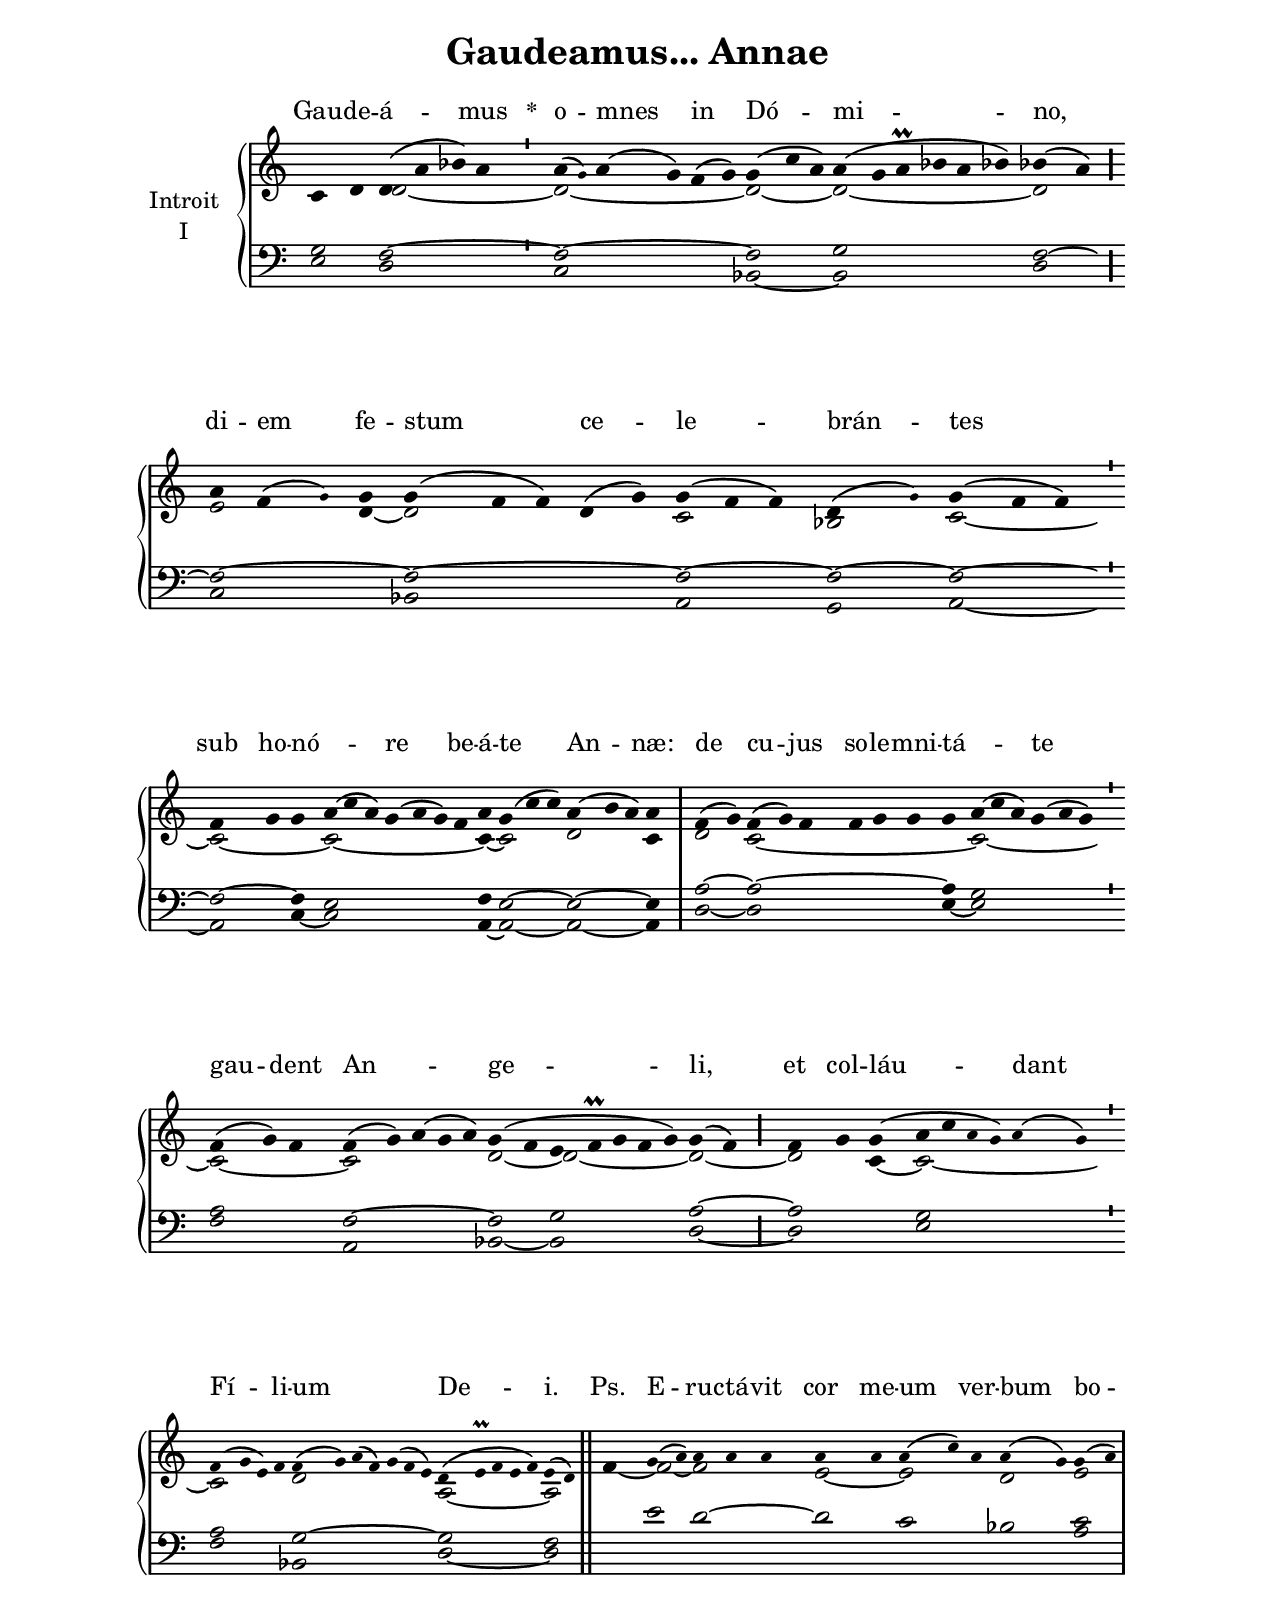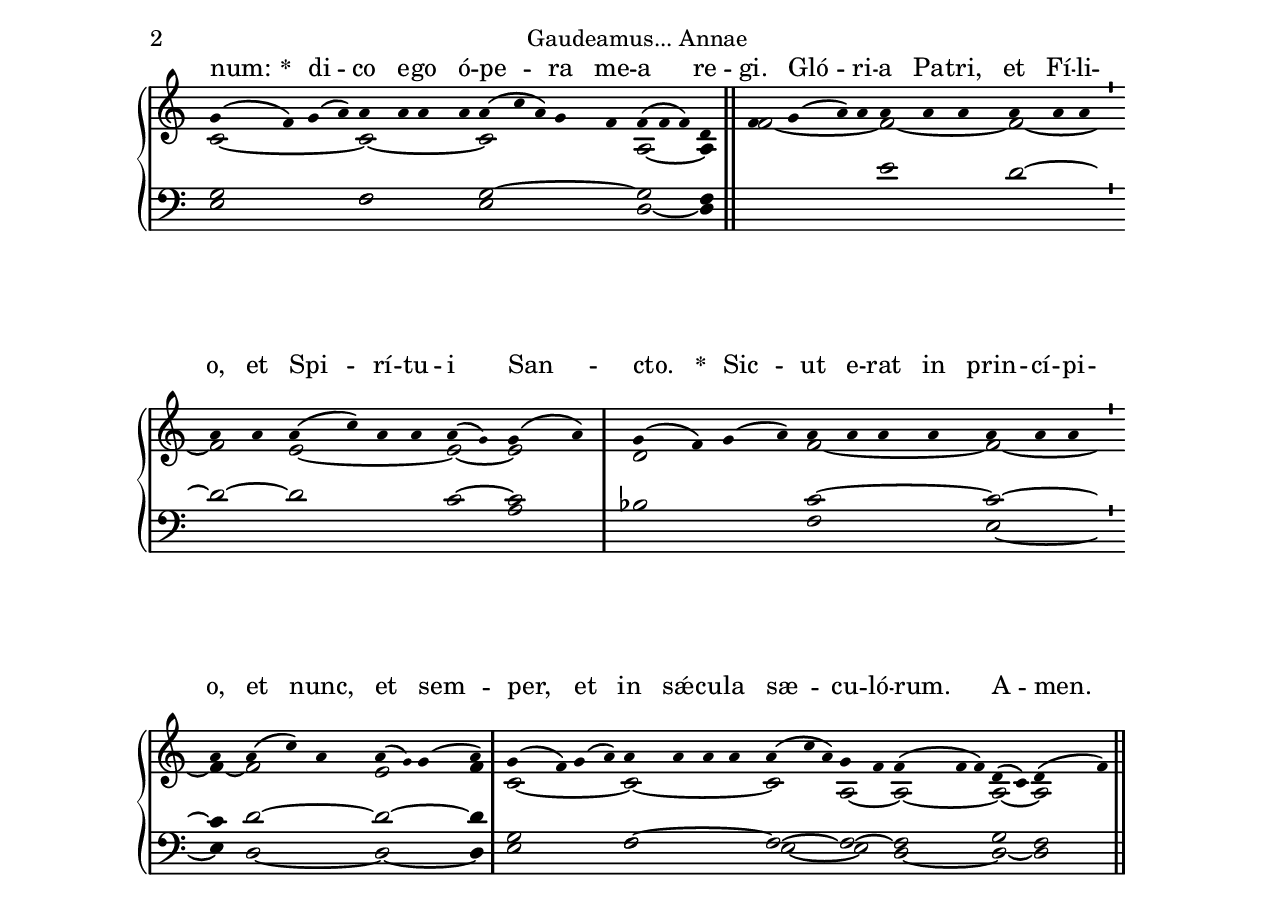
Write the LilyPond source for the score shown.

\version "2.18"
\include "gregorian.ly"
\include "noh2.ily"


%Page reference: page iii.281
%(volume.page)

global = {
 \key f \lydian
 \cadenzaOn 
}

\header {
  title = \markup \center-column {"Gaudeamus... Annae" \vspace #1 }
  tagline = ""
  composer = ""
}

\paper {
 #(include-special-characters)
  oddHeaderMarkup = \markup \fill-line {
    \line {}
    \center-column {
      \on-the-fly #first-page     " "
      \on-the-fly #not-first-page "Gaudeamus... Annae"
    }
    \line { \on-the-fly #print-page-number-check-first \fromproperty #'page:page-number-string }
  }
  evenHeaderMarkup = \markup \fill-line {
    \line { \on-the-fly #print-page-number-check-first \fromproperty #'page:page-number-string }
    \center-column { "Gaudeamus... Annae" }
    \line {}
  }
}

chantText = \lyricmode {
Gau -- de -- á -- mus 
\set stanza = " * " o -- mnes in Dó -- mi -- no, 
di -- em fe -- stum ce -- le -- brán -- tes sub ho -- nó -- _ re be -- á -- te An -- næ: 
de cu -- jus so -- le -- mni -- tá -- _ te gau -- dent An -- _ ge -- li, 
et col -- láu -- dant Fí -- li -- um _ _ De -- i. Ps. 
E -- ru -- ctá -- vit cor me -- um ver -- bum bo -- num: 
\set stanza = " * " 
di -- co e -- go ó -- pe -- ra me -- a re -- gi. 
Gló -- ri -- a Pa -- tri, et Fí -- li -- o, et Spi -- rí -- tu -- i San -- cto. 
\set stanza = " * " 
Sic -- ut e -- rat in prin -- cí -- pi -- o, et nunc, et sem -- per, 
et in sǽ -- cu -- la sæ -- cu -- ló -- rum. A -- men. _ }

chantMusic = {
\tieDown   c'4 d'4  d'4 ( a'4 bes'4) a'4 \divisioMinima
 a'4 ( \once \tweak #'font-size #-4 g' ) a'4 ( g'4) f'4 ( g'4) g'4 ( c''4 a'4)  a'4 ( g'4 a'\prall bes'4 a'4 bes'4) bes'4 ( a'4) \divisioMaior
 a'4 f'4 ( \once \tweak #'font-size #-4 g' ) g'4 g'4 ( f'4 f'4) d'4 ( g'4) g'4 ( f'4 f'4) d'4 ( \once \tweak #'font-size #-4 g' ) g'4 ( f'4 f'4) \divisioMinima
 f'4 g'4 g'4 a'4 ( c''4 a'4) g'4 ( a'4 g'4) f'4 a'4 g'4 ( c''4 c''4) a'4 ( b'4 a'4) a'4 \divisioMaxima
 f'4 ( g'4) f'4 ( g'4) f'4 f'4 g'4 g'4 g'4 a'4 ( c''4 a'4) g'4 ( a'4 g'4) \divisioMinima
 f'4 ( g'4) f'4 f'4 ( g'4) a'4 ( g'4 a'4) g'4 ( f'4 e'4 f'\prall g'4 f'4 g'4) g'4 ( f'4) \divisioMaior
 f'4 g'4 g'4 ( a'4 c''4 \tiny a' g' 4) a'4 ( g'4) \divisioMinima
 f'4 ( g'4 e'4) f'4 f'4 ( g'4) a'4 ( f'4) g'4 ( f'4 e'4) d'4 ( e'\prall f'4 e'4 f'4) e'4 ( d'4) \finalis
 f'4 g'4 ( a'4) a'4 a'4 a'4 a'4 a'4 a'4 ( c''4) a'4 a'4 ( g'4) g'4 ( a'4) \divisioMaxima
 g'4 ( f'4) g'4 ( a'4) a'4 a'4 a'4 a'4 a'4 ( c''4 a'4) g'4 f'4 f'4 ( f'4 f'4) d'4 \finalis
  f'4 g'4 ( a'4) a'4 a'4 a'4 a'4 a'4 a'4 a'4 \divisioMinima
 a'4 a'4 a'4 ( c''4) a'4 a'4 a'4 ( \once \tweak #'font-size #-4 g' ) g'4 ( a'4) \divisioMaxima
 g'4 ( f'4) g'4 ( a'4) a'4 a'4 a'4 a'4 a'4 a'4 a'4 \divisioMinima
 a'4 a'4 ( c''4) a'4 a'4 ( \once \tweak #'font-size #-4 g' ) g'4 ( a'4) \divisioMaxima
 g'4 ( f'4) g'4 ( a'4) a'4 a'4 a'4 a'4 a'4 ( c''4 a'4) g'4 f'4 f'4 ( f'4 f'4) d'4 ( c'4) d'4 ( f'4) \finalis

}

altoMusic = {
r2 d'2*4/2 ~ \divisioMinima
d'2*6/2 ~ d'2*3/2 ~ d'2*6/2 ~ d'2 \divisioMaior
e'2*3/2 d'4 ~ d'2*5/2 c'2*3/2 bes2 c'2*3/2 ~ \divisioMinima
c'2*3/2 ~ c'2*7/2 ~ c'4 ~ c'2*3/2 d'2*3/2 c'4 \divisioMaxima
d'2 c'2*7/2 ~ c'2*6/2 ~ \divisioMinima
c'2*3/2 ~ c'2*5/2 d'2 ~ d'2*5/2 ~ d'2 ~ \divisioMaior
d'2 c'4 ~ c'2*6/2 ~ \divisioMinima
c'2*4/2 d'2*7/2 a2*5/2 ~ a2 \finalis
f'4 ~ f'2 ~ f'2*3/2 e'2 ~ e'2*3/2 d'2 e'2 \divisioMaxima
c'2*4/2 ~ c'2*4/2 ~ c'2*5/2 a2*3/2 ~ a4 f'2*4/2 ~ f'2*3/2 ~ f'2*3/2 ~ \divisioMinima
f'2 e'2*4/2 ~ e'2 ~ e'2 \divisioMaxima
d'2*4/2 f'2*4/2 ~ f'2*3/2 ~ \divisioMinima
f'4 ~ f'2*3/2 e'2*3/2 f'4 \divisioMaxima
c'2*4/2 ~ c'2*4/2 ~ c'2*3/2 a2 ~ a2*3/2 ~ a2 ~ a2 \finalis
}

tenorMusic = {
g2 f2*4/2 ~ \divisioMinima
f2*6/2 ~ f2*3/2 g2*6/2 f2 ~ \divisioMaior
f2*4/2 ~ f2*5/2 ~ f2*3/2 ~ f2 ~ f2*3/2 ~ \divisioMinima
f2 ~ f4 e2*7/2 f4 e2*3/2 ~ e2*3/2 ~ e4 \divisioMaxima
a2 ~ a2*6/2 ~ a4 g2*6/2 \divisioMinima
a2*3/2 f2*5/2 ~ f2 g2*5/2 a2 ~ \divisioMaior
a2*3/2 g2*6/2 \divisioMinima
a2*4/2 g2*7/2 ~ g2*5/2 f2 \finalis
r4 e'2 d'2*3/2 ~ d'2 c'2*3/2 bes2 c'2 \divisioMaxima
g2*4/2 f2*4/2 g2*5/2 ~ g2*3/2 f4 r2*4/2 e'2*3/2 d'2*3/2 ~ \divisioMinima
d'2 ~ d'2*4/2 c'2 ~ c'2 \divisioMaxima
bes2*4/2 c'2*4/2 ~ c'2*3/2 ~ \divisioMinima
c'4 d'2*3/2 ~ d'2*3/2 ~ d'4 \divisioMaxima
g2*4/2 f2*4/2 ~ f2*3/2 ~ f2 ~ f2*3/2 g2 f2 \finalis
}

bassMusic = {
e2 d2*4/2 \divisioMinima
c2*6/2 bes,2*3/2 ~ bes,2*6/2 d2 \divisioMaior
c2*4/2 bes,2*5/2 a,2*3/2 g,2 a,2*3/2 ~ \divisioMinima
a,2 c4 ~ c2*7/2 a,4 ~ a,2*3/2 ~ a,2*3/2 ~ a,4 \divisioMaxima
d2 ~ d2*6/2 e4 ~ e2*6/2 \divisioMinima
f2*3/2 a,2*5/2 bes,2 ~ bes,2*5/2 d2 ~ \divisioMaior
d2*3/2 e2*6/2 \divisioMinima
f2*4/2 bes,2*7/2 d2*5/2 ~ d2 \finalis
r2*13/2 a2 \divisioMaxima
e2*4/2 f2*4/2 e2*5/2 d2*3/2 ~ d4 r2*10/2 \divisioMinima
r2*8/2 a2 \divisioMaxima
r2*4/2 f2*4/2 e2*3/2 ~ \divisioMinima
e4 d2*3/2 ~ d2*3/2 ~ d4 \divisioMaxima
e2*4/2 f2*4/2 e2*3/2 ~ e2 d2*3/2 ~ d2 ~ d2 \finalis
}

voiceLines = {
\voiceLineStyle


}

\score{
  <<
    \new GrandStaff <<
      \set GrandStaff.autoBeaming = ##f
      \set GrandStaff.instrumentName = \markup \center-column {
        "Introit"
        "I"
      }
      \new Staff = up <<
        \new Voice = "chant" {
          \voiceOne \global \chantMusic
        }
        \new Voice {
          \voiceTwo \global \altoMusic
        }
      >>

      \new Staff = down <<
        \clef bass
        \new Voice {
          \voiceOne \global \tenorMusic
        }
        \new Voice {
          \voiceTwo \global \bassMusic
        }
	\new Voice {
        \voiceThree \global \voiceLines
        }
      >>
    >>
    \new Lyrics \lyricsto chant {
      \chantText
    }
  >>
  \layout{
  }
  \midi{
    \tempo 4 = 125
  }
}
